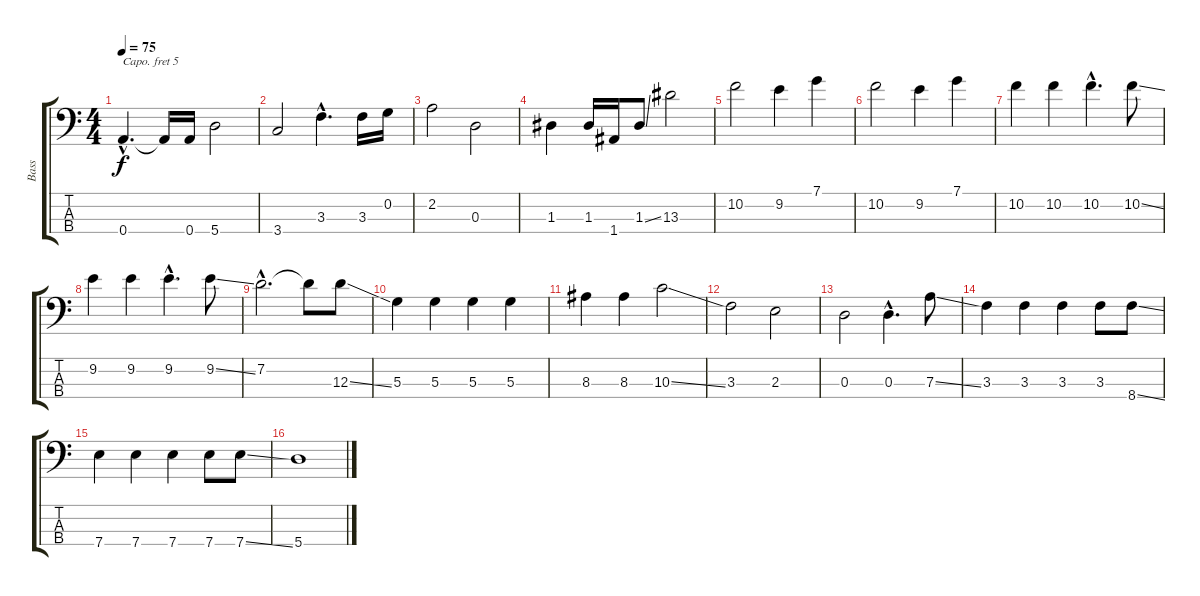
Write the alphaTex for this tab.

\track ("Bass" "Bass") {instrument acousticbass}
\staff {score tabs}
\capo 5
\tuning (G2 D2 A1 E1) {hide}
\ts (4 4)
\tempo 75
\clef f4
\ks c
0.4{hac}.4{d dy f} 0.4{t}.16 0.4.16 5.4.2 |
3.4.2 3.3{hac}.4{d} 3.3.16 0.2.16 |
2.2.2 0.3.2 |
1.3.4 1.3.16 1.4.16 1.3{ss}.8 13.3.2 |
10.2.2 9.2.4 7.1.4 |
10.2.2 9.2.4 7.1.4 |
10.2.4 10.2.4 10.2{hac}.4{d} 10.2{ss}.8 |
9.2.4 9.2.4 9.2{hac}.4{d} 9.2{ss}.8 |
7.2{hac}.2{d} 7.2{t}.8 12.3{ss}.8 |
5.3.4 5.3.4 5.3.4 5.3.4 |
8.3.4 8.3.4 10.3{ss}.2 |
3.3.2 2.3.2 |
0.3.2 0.3{hac}.4{d} 7.3{ss}.8 |
3.3.4 3.3.4 3.3.4 3.3.8 8.4{ss}.8 |
7.4.4 7.4.4 7.4.4 7.4.8 7.4{ss}.8 |
5.4.1
